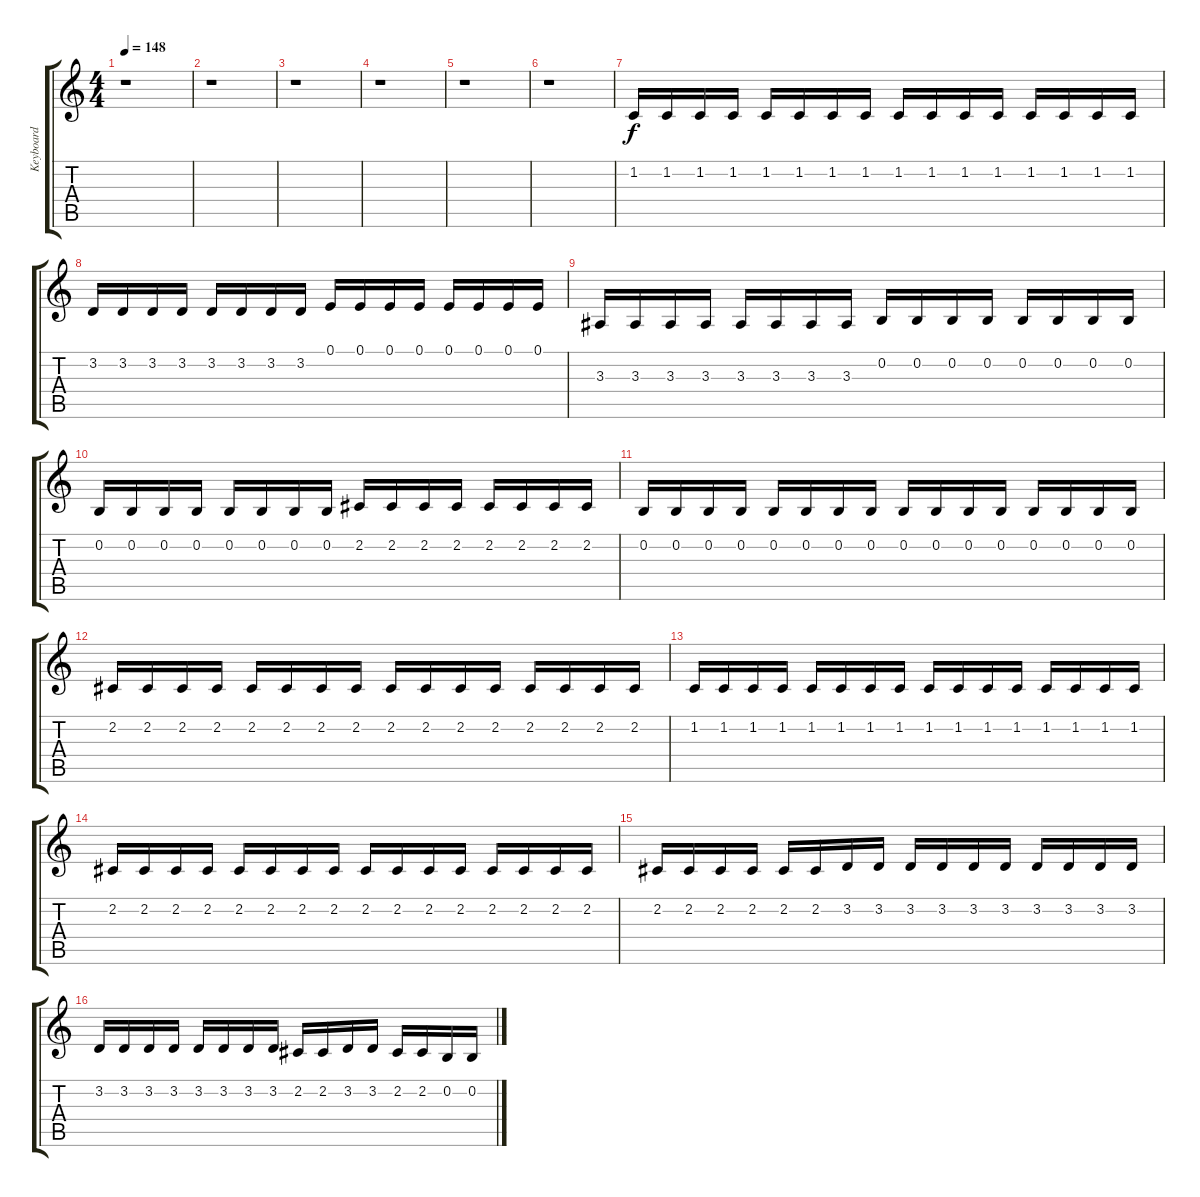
\track ("Keyboard" "Keyboard") {instrument lead2sawtooth}
\staff {score tabs}
\tuning (E4 B3 G3 D3 A2 E2) {hide}
\ts (4 4)
\tempo 148
\clef g2
\ks c
r.1{dy f} |
r.1 |
r.1 |
r.1 |
r.1 |
r.1 |
1.2.16 1.2.16 1.2.16 1.2.16 1.2.16 1.2.16 1.2.16 1.2.16 1.2.16 1.2.16 1.2.16 1.2.16 1.2.16 1.2.16 1.2.16 1.2.16 |
3.2.16 3.2.16 3.2.16 3.2.16 3.2.16 3.2.16 3.2.16 3.2.16 0.1.16 0.1.16 0.1.16 0.1.16 0.1.16 0.1.16 0.1.16 0.1.16 |
3.3.16 3.3.16 3.3.16 3.3.16 3.3.16 3.3.16 3.3.16 3.3.16 0.2.16 0.2.16 0.2.16 0.2.16 0.2.16 0.2.16 0.2.16 0.2.16 |
0.2.16 0.2.16 0.2.16 0.2.16 0.2.16 0.2.16 0.2.16 0.2.16 2.2.16 2.2.16 2.2.16 2.2.16 2.2.16 2.2.16 2.2.16 2.2.16 |
0.2.16 0.2.16 0.2.16 0.2.16 0.2.16 0.2.16 0.2.16 0.2.16 0.2.16 0.2.16 0.2.16 0.2.16 0.2.16 0.2.16 0.2.16 0.2.16 |
2.2.16 2.2.16 2.2.16 2.2.16 2.2.16 2.2.16 2.2.16 2.2.16 2.2.16 2.2.16 2.2.16 2.2.16 2.2.16 2.2.16 2.2.16 2.2.16 |
1.2.16 1.2.16 1.2.16 1.2.16 1.2.16 1.2.16 1.2.16 1.2.16 1.2.16 1.2.16 1.2.16 1.2.16 1.2.16 1.2.16 1.2.16 1.2.16 |
2.2.16 2.2.16 2.2.16 2.2.16 2.2.16 2.2.16 2.2.16 2.2.16 2.2.16 2.2.16 2.2.16 2.2.16 2.2.16 2.2.16 2.2.16 2.2.16 |
2.2.16 2.2.16 2.2.16 2.2.16 2.2.16 2.2.16 3.2.16 3.2.16 3.2.16 3.2.16 3.2.16 3.2.16 3.2.16 3.2.16 3.2.16 3.2.16 |
3.2.16 3.2.16 3.2.16 3.2.16 3.2.16 3.2.16 3.2.16 3.2.16 2.2.16 2.2.16 3.2.16 3.2.16 2.2.16 2.2.16 0.2.16 0.2.16
